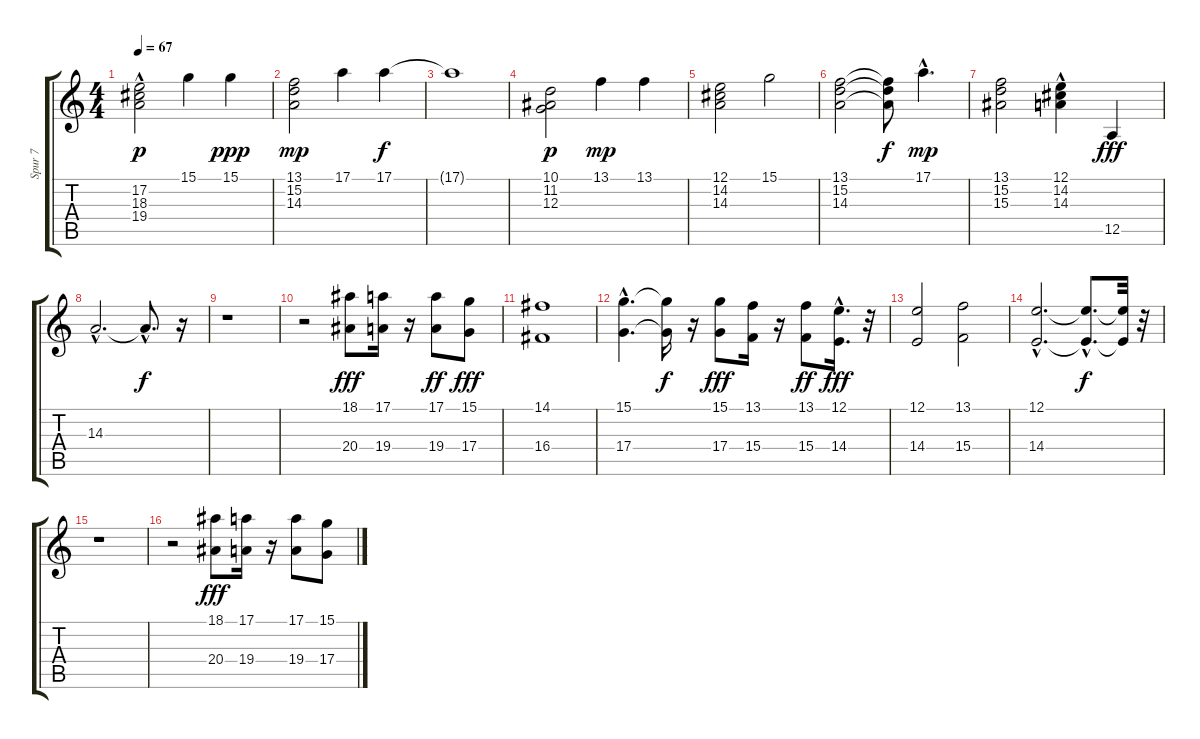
\track ("Spur 7" "Spur 7") {instrument stringensemble1}
\staff {score tabs}
\tuning (E4 B3 G3 D3 A2 E2) {hide}
\ts (4 4)
\tempo 67
\clef g2
\ks c
(17.2{hac} 18.3{hac} 19.4{hac}).2{dy p} 15.1.4 15.1.4{dy ppp} |
(13.1 15.2 14.3).2{dy mp} 17.1.4 17.1.4{dy f} |
17.1{t}.1 |
(10.1 11.2 12.3).2{dy p} 13.1.4{dy mp} 13.1.4 |
(12.1 14.2 14.3).2 15.1.2 |
(13.1 15.2 14.3).2 (13.1{t} 15.2{t} 14.3{t}).8{dy f} 17.1{hac}.4{d dy mp} |
(13.1 15.2 15.3).2 (12.1{hac} 14.2{hac} 14.3{hac}).4 12.5.4{dy fff} |
14.3{hac}.2{d} 14.3{hac t}.8{d dy f} r.16 |
r.1 |
r.2 (18.1 20.4).8{dy fff} (17.1 19.4).16 r.16 (17.1 19.4).8{dy ff} (15.1 17.4).8{dy fff} |
(14.1 16.4).1 |
(15.1{hac} 17.4{hac}).4{d} (15.1{t} 17.4{t}).16{dy f} r.16 (15.1 17.4).8{dy fff} (13.1 15.4).16 r.16 (13.1 15.4).8{dy ff} (12.1{hac} 14.4{hac}).16{d dy fff} r.32 |
(12.1 14.4).2 (13.1 15.4).2 |
(12.1{hac} 14.4{hac}).2{d} (12.1{hac t} 14.4{hac t}).8{d dy f} (12.1{t} 14.4{t}).32 r.32 |
r.1 |
r.2 (18.1 20.4).8{dy fff} (17.1 19.4).16 r.16 (17.1 19.4).8 (15.1 17.4).8
